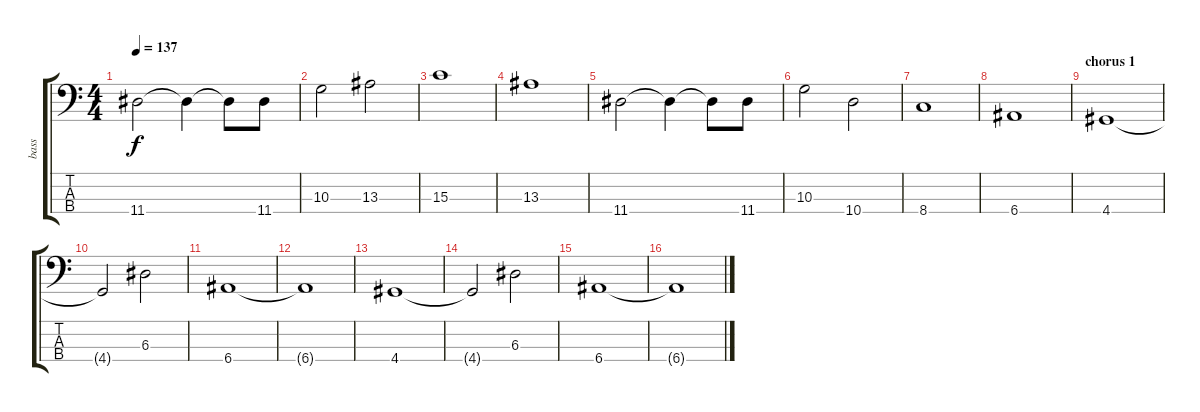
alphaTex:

\track ("bass" "bass") {instrument acousticbass}
\staff {score tabs}
\tuning (G2 D2 A1 E1) {hide}
\ts (4 4)
\tempo 137
\clef f4
\ks c
11.4.2{dy f} 11.4{t}.4 11.4{t}.8 11.4.8 |
10.3.2 13.3.2 |
15.3.1 |
13.3.1 |
11.4.2 11.4{t}.4 11.4{t}.8 11.4.8 |
10.3.2 10.4.2 |
8.4.1 |
6.4.1 |
\section ("" "chorus 1")
4.4.1 |
4.4{t}.2 6.3.2 |
6.4.1 |
6.4{t}.1 |
4.4.1 |
4.4{t}.2 6.3.2 |
6.4.1 |
6.4{t}.1
